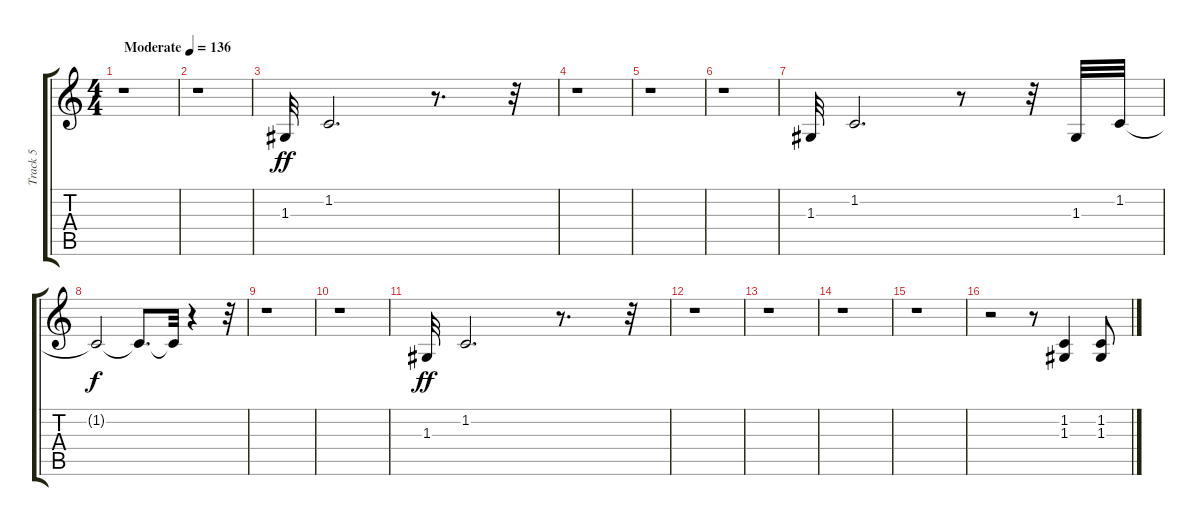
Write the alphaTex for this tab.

\track ("Track 5" "Track 5") {instrument shanai}
\staff {score tabs}
\tuning (E4 B3 G3 D3 A2 E2) {hide}
\ts (4 4)
\tempo (136 "Moderate")
\clef g2
\ks c
r.1{dy ff instrument shanai} |
r.1 |
1.3.32 1.2.2{d} r.8{d} r.32 |
r.1 |
r.1 |
r.1 |
1.3.32 1.2.2{d} r.8 r.32 1.3.32 1.2.32 |
1.2{t}.2{dy f} 1.2{t}.8{d} 1.2{t}.32 r.4 r.32 |
r.1 |
r.1 |
1.3.32{dy ff} 1.2.2{d} r.8{d} r.32 |
r.1 |
r.1 |
r.1 |
r.1 |
r.2 r.8 (1.2 1.3).4 (1.2 1.3).8
